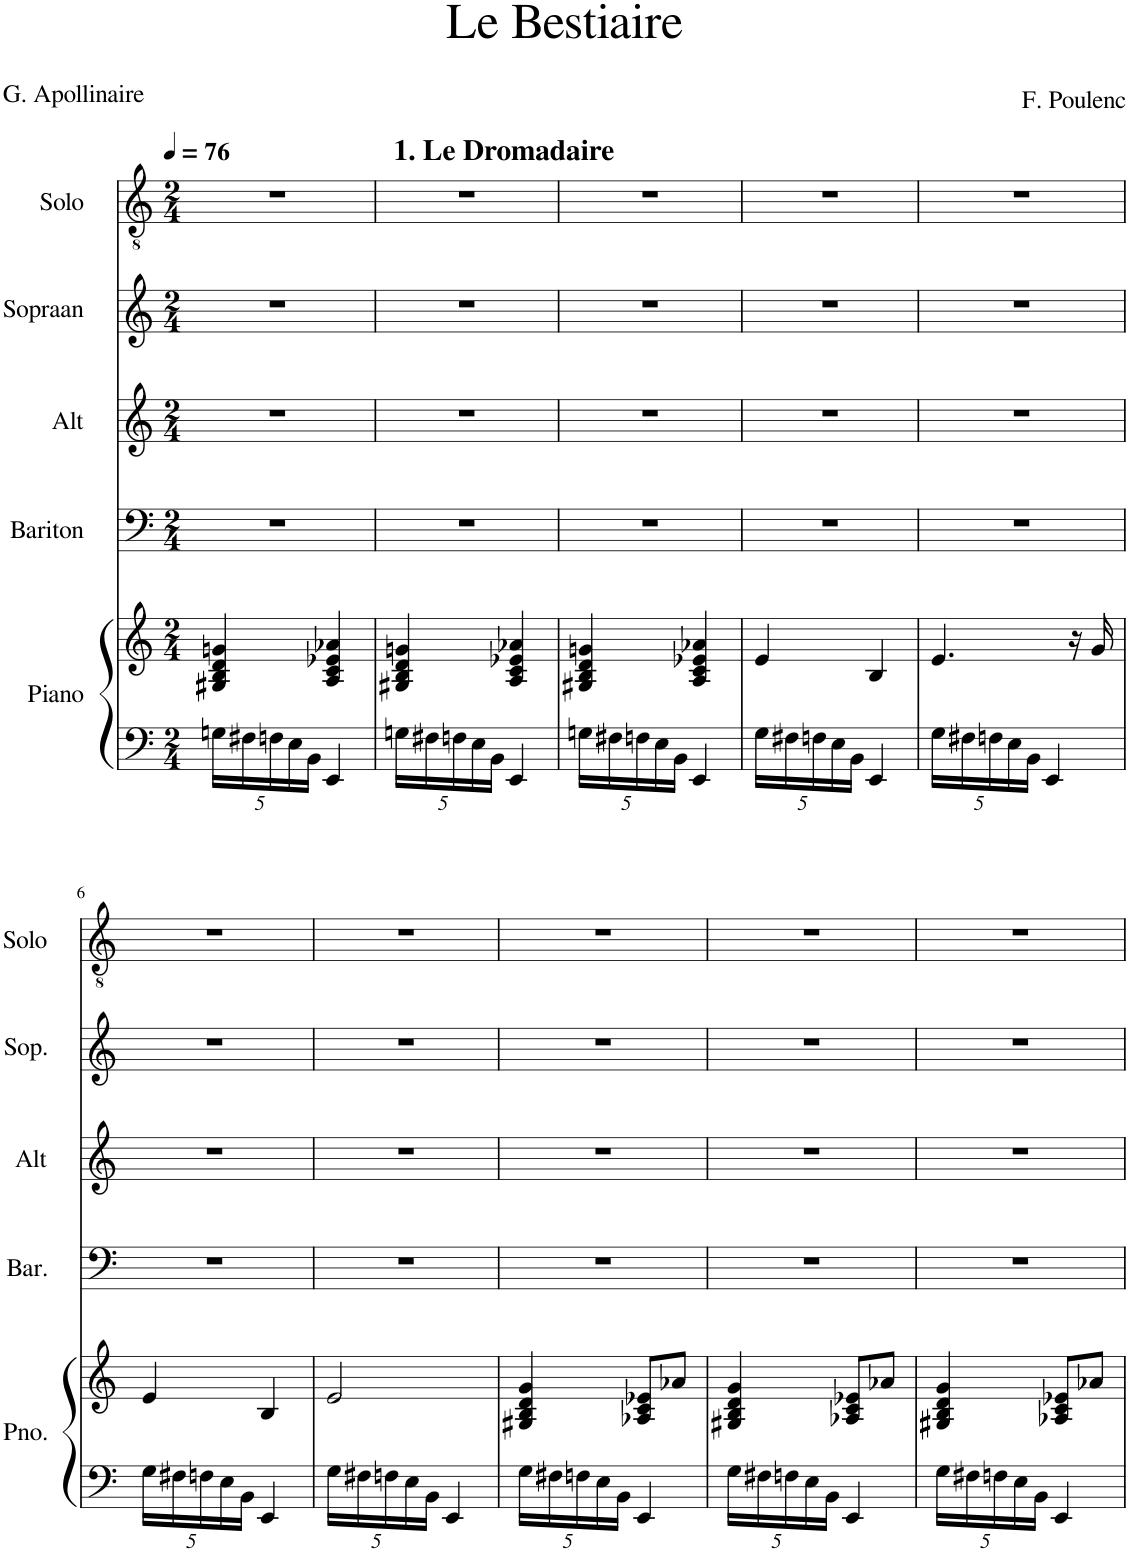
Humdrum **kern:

**kern	**kern	**kern	**kern	**kern	**kern
*part5	*part5	*part4	*part3	*part2	*part1
*staff6	*staff5	*staff4	*staff3	*staff2	*staff1
*I"Piano	*	*I"Bariton	*I"Alt	*I"Sopraan	*I"Solo
*I'Pno.	*	*I'Bar.	*I'Alt	*I'Sop.	*I'Solo
*clefF4	*clefG2	*clefF4	*clefG2	*clefG2	*clefGv2
*	*	*	*Trd4c7	*	*Trd4c7
*k[]	*k[]	*k[]	*k[]	*k[]	*k[]
*M2/4	*M2/4	*M2/4	*M2/4	*M2/4	*M2/4
*MM76	*MM76	*MM76	*MM76	*MM76	*MM76
*Xbrackettup	*	*	*	*	*
=1	=1	=1	=1	=1	=1
20Gn\LL	4G#X/ 4B/ 4d/ 4gn/	2r	2r	2r	2r
20F#X\	.	.	.	.	.
20Fn\	.	.	.	.	.
20E\	.	.	.	.	.
20BB\JJ	.	.	.	.	.
4EE/	4A/ 4c/ 4e-X/ 4a-X/	.	.	.	.
=2	=2	=2	=2	=2	=2
!	!	!	!	!	!LO:TX:a:B:t=1. Le Dromadaire
20Gn\LL	4G#X/ 4B/ 4d/ 4gn/	2r	2r	2r	2r
20F#X\	.	.	.	.	.
20Fn\	.	.	.	.	.
20E\	.	.	.	.	.
20BB\JJ	.	.	.	.	.
4EE/	4A/ 4c/ 4e-X/ 4a-X/	.	.	.	.
=3	=3	=3	=3	=3	=3
20Gn\LL	4G#X/ 4B/ 4d/ 4gn/	2r	2r	2r	2r
20F#X\	.	.	.	.	.
20Fn\	.	.	.	.	.
20E\	.	.	.	.	.
20BB\JJ	.	.	.	.	.
4EE/	4A/ 4c/ 4e-X/ 4a-X/	.	.	.	.
=4	=4	=4	=4	=4	=4
20G\LL	4e/	2r	2r	2r	2r
20F#X\	.	.	.	.	.
20Fn\	.	.	.	.	.
20E\	.	.	.	.	.
20BB\JJ	.	.	.	.	.
4EE/	4B/	.	.	.	.
=5	=5	=5	=5	=5	=5
20G\LL	4.e/	2r	2r	2r	2r
20F#X\	.	.	.	.	.
20Fn\	.	.	.	.	.
20E\	.	.	.	.	.
20BB\JJ	.	.	.	.	.
4EE/	.	.	.	.	.
.	16r	.	.	.	.
.	16g/	.	.	.	.
!!LO:LB:g=z
=6	=6	=6	=6	=6	=6
20G\LL	4e/	2r	2r	2r	2r
20F#X\	.	.	.	.	.
20Fn\	.	.	.	.	.
20E\	.	.	.	.	.
20BB\JJ	.	.	.	.	.
4EE/	4B/	.	.	.	.
=7	=7	=7	=7	=7	=7
20G\LL	2e/	2r	2r	2r	2r
20F#X\	.	.	.	.	.
20Fn\	.	.	.	.	.
20E\	.	.	.	.	.
20BB\JJ	.	.	.	.	.
4EE/	.	.	.	.	.
=8	=8	=8	=8	=8	=8
20G\LL	4G#X/ 4B/ 4d/ 4g/	2r	2r	2r	2r
20F#X\	.	.	.	.	.
20Fn\	.	.	.	.	.
20E\	.	.	.	.	.
20BB\JJ	.	.	.	.	.
4EE/	8A-X/ 8c/ 8e-X/L	.	.	.	.
.	8a-X/J	.	.	.	.
=9	=9	=9	=9	=9	=9
20G\LL	4G#X/ 4B/ 4d/ 4g/	2r	2r	2r	2r
20F#X\	.	.	.	.	.
20Fn\	.	.	.	.	.
20E\	.	.	.	.	.
20BB\JJ	.	.	.	.	.
4EE/	8A-X/ 8c/ 8e-X/L	.	.	.	.
.	8a-X/J	.	.	.	.
=10	=10	=10	=10	=10	=10
20G\LL	4G#X/ 4B/ 4d/ 4g/	2r	2r	2r	2r
20F#X\	.	.	.	.	.
20Fn\	.	.	.	.	.
20E\	.	.	.	.	.
20BB\JJ	.	.	.	.	.
4EE/	8A-X/ 8c/ 8e-X/L	.	.	.	.
.	8a-X/J	.	.	.	.
=	=	=	=	=	=
*-	*-	*-	*-	*-	*-
